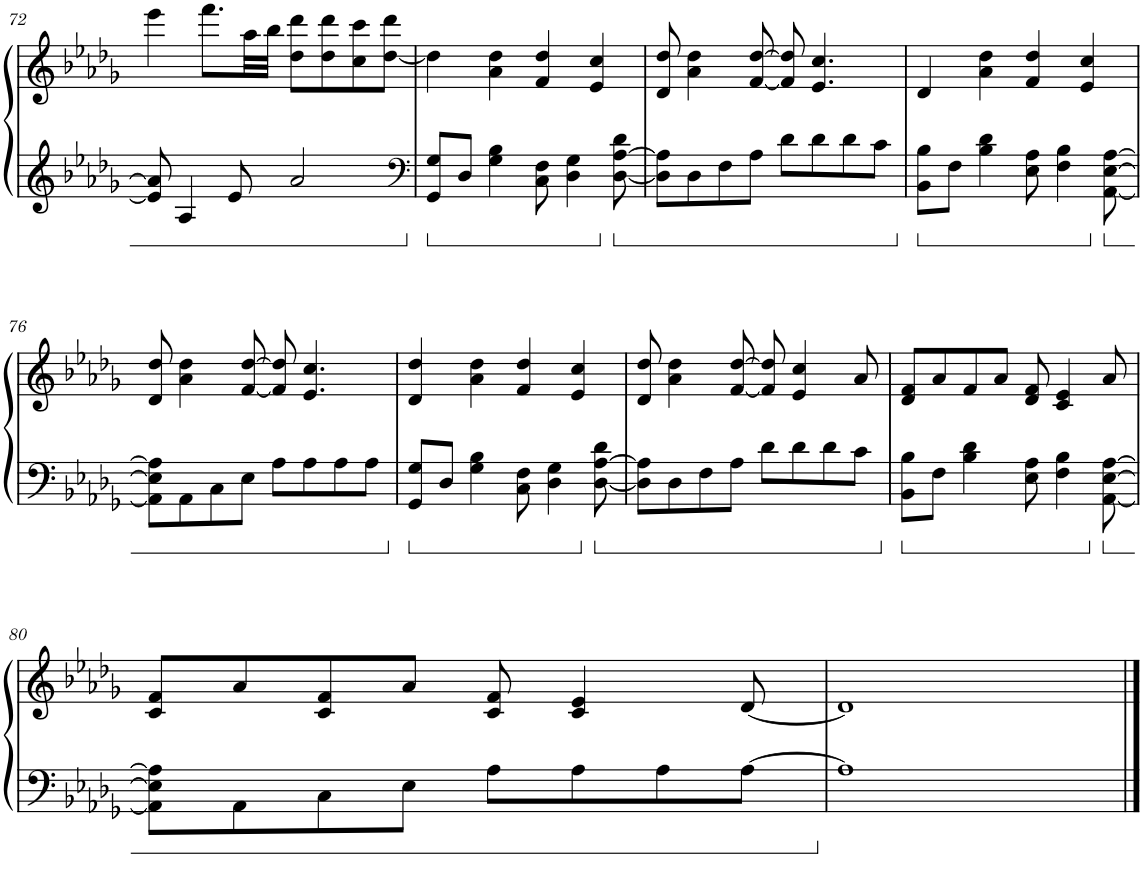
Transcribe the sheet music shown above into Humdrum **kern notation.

**kern	**kern
*part1	*part1
*staff2	*staff1
*I"Piano	*
*I'Pno.	*
!!LO:PB:g=z
*clefG2	*clefG2
*k[b-e-a-d-g-]	*k[b-e-a-d-g-]
*M4/4	*M4/4
=72	=72
8e-/] 8a-/]	4eee-\
4A-/	.
.	8.fff\L
8e-/	.
.	32aa-\LL
.	32bb-\JJJ
2a-/	8dd-\ 8ddd-\L
.	8dd-\ 8ddd-\
.	8cc\ 8ccc\
.	[8dd-\ 8ddd-\J
=73	=73
*clefF4	*
8GG-/ 8G-/L	4dd-\]
8D-/J	.
4G-\ 4B-\	4a-\ 4dd-\
8C\ 8F\	4f/ 4dd-/
4D-\ 4G-\	.
.	4e-/ 4cc/
[8D-\ [8A-\ 8d-\	.
=74	=74
8D-\] 8A-\]L	8d-/ 8dd-/
8D-\	4a-\ 4dd-\
8F\	.
8A-\J	[8f/ [8dd-/
8d-\L	8f/] 8dd-/]
8d-\	4.e-/ 4.cc/
8d-\	.
8c\J	.
=75	=75
8BB-\ 8B-\L	4d-/
8F\J	.
4B-\ 4d-\	4a-\ 4dd-\
8E-\ 8A-\	4f/ 4dd-/
4F\ 4B-\	.
.	4e-/ 4cc/
[8AA-\ [8E-\ [8A-\	.
!!LO:LB:g=z
=76	=76
8AA-\] 8E-\] 8A-\]L	8d-/ 8dd-/
8AA-\	4a-\ 4dd-\
8C\	.
8E-\J	[8f/ [8dd-/
8A-\L	8f/] 8dd-/]
8A-\	4.e-/ 4.cc/
8A-\	.
8A-\J	.
=77	=77
8GG-/ 8G-/L	4d-/ 4dd-/
8D-/J	.
4G-\ 4B-\	4a-\ 4dd-\
8C\ 8F\	4f/ 4dd-/
4D-\ 4G-\	.
.	4e-/ 4cc/
[8D-\ [8A-\ 8d-\	.
=78	=78
8D-\] 8A-\]L	8d-/ 8dd-/
8D-\	4a-\ 4dd-\
8F\	.
8A-\J	[8f/ [8dd-/
8d-\L	8f/] 8dd-/]
8d-\	4e-/ 4cc/
8d-\	.
8c\J	8a-/
=79	=79
8BB-\ 8B-\L	8d-/ 8f/L
8F\J	8a-/
4B-\ 4d-\	8f/
.	8a-/J
8E-\ 8A-\	8d-/ 8f/
4F\ 4B-\	4c/ 4e-/
[8AA-\ [8E-\ [8A-\	8a-/
!!LO:LB:g=z
=80	=80
8AA-\] 8E-\] 8A-\]L	8c/ 8f/L
8AA-\	8a-/
8C\	8c/ 8f/
8E-\J	8a-/J
8A-\L	8c/ 8f/
8A-\	4c/ 4e-/
8A-\	.
[8A-\J	[8d-/
=81	=81
1A-]	1d-]
==	==
*-	*-
